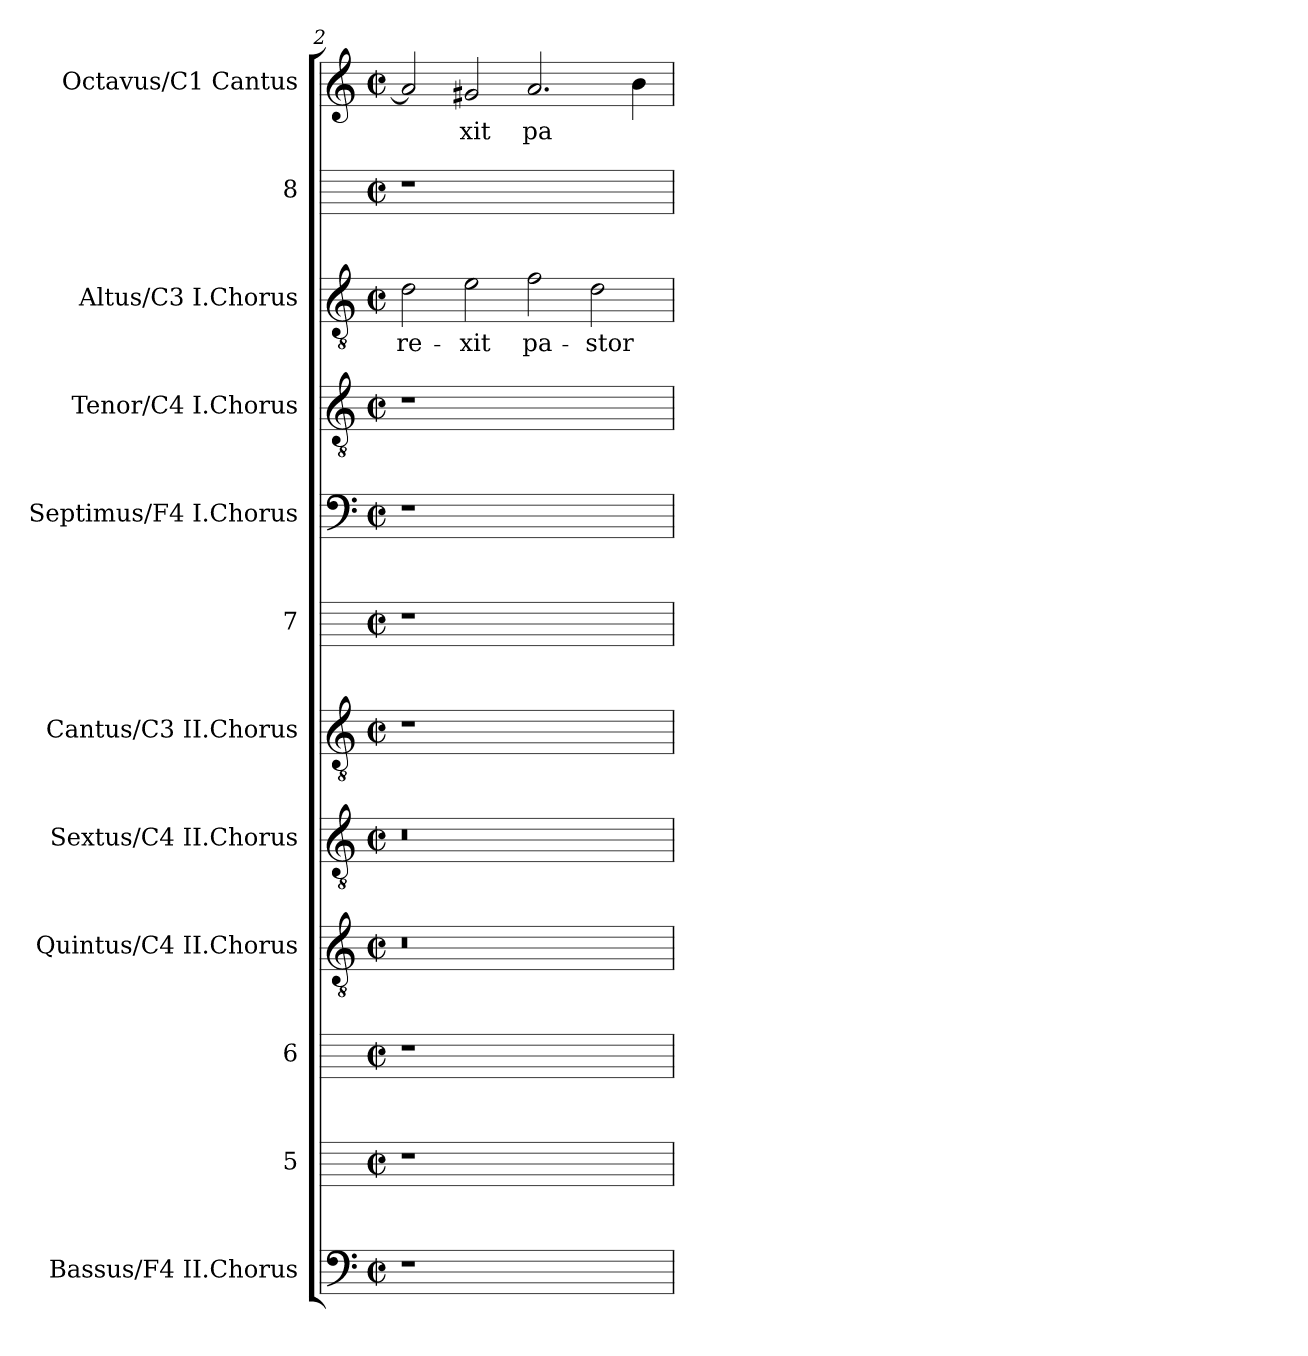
**kern	**kern	**kern	**kern	**kern	**kern	**kern	**kern	**kern	**kern	**text	**kern	**kern	**text
*part12	*part11	*part10	*part9	*part8	*part7	*part6	*part5	*part4	*part3	*part3	*part2	*part1	*part1
*staff12	*staff11	*staff10	*staff9	*staff8	*staff7	*staff6	*staff5	*staff4	*staff3	*staff3	*staff2	*staff1	*staff1
*I"Bassus/F4  II.Chorus	*I"5	*I"6	*I"Quintus/C4  II.Chorus	*I"Sextus/C4  II.Chorus	*I"Cantus/C3  II.Chorus	*I"7	*I"Septimus/F4  I.Chorus	*I"Tenor/C4  I.Chorus	*I"Altus/C3  I.Chorus	*	*I"8	*I"Octavus/C1  Cantus	*
*I'B	*	*	*	*	*I'C	*	*	*I'T	*I'A	*	*	*	*
*clefF4	*	*	*clefGv2	*clefGv2	*clefGv2	*	*clefF4	*clefGv2	*clefGv2	*	*	*clefG2	*
*k[]	*k[]	*k[]	*k[]	*k[]	*k[]	*k[]	*k[]	*k[]	*k[]	*	*k[]	*k[]	*
*C:	*C:	*C:	*C:	*C:	*C:	*C:	*C:	*C:	*C:	*	*C:	*C:	*
*M2/2	*M2/2	*M2/2	*M2/2	*M2/2	*M2/2	*M2/2	*M2/2	*M2/2	*M2/2	*	*M2/2	*M2/2	*
*met(c|)	*met(c|)	*met(c|)	*met(c|)	*met(c|)	*met(c|)	*met(c|)	*met(c|)	*met(c|)	*met(c|)	*	*met(c|)	*met(c|)	*
=2	=2	=2	=2	=2	=2	=2	=2	=2	=2	=2	=2	=2	=2
!	!	!	!	!	!	!	!	!	!	!LO:LY:b:cj	!	!	!LO:LY:b:cj
1r	1r	1r	0r	0r	1r	1r	1r	1r	2d\	-re-	1r	2a/]	--
!	!	!	!	!	!	!	!	!	!	!LO:LY:b:cj	!	!	!LO:LY:b:cj
.	.	.	.	.	.	.	.	.	2e\	-xit	.	2g#X/	-xit
!	!	!	!	!	!	!	!	!	!	!LO:LY:b:cj	!	!	!LO:LY:b:cj
1ryy	1ryy	1ryy	.	.	1ryy	1ryy	1ryy	1ryy	2f\	pa-	1ryy	2.a/	pa-
!	!	!	!	!	!	!	!	!	!	!LO:LY:b:cj	!	!	!
.	.	.	.	.	.	.	.	.	2d\	-stor	.	.	.
!	!	!	!	!	!	!	!	!	!	!	!	!	!LO:LY:b:cj
.	.	.	.	.	.	.	.	.	.	.	.	4b\	--
=	=	=	=	=	=	=	=	=	=	=	=	=	=
*-	*-	*-	*-	*-	*-	*-	*-	*-	*-	*-	*-	*-	*-
